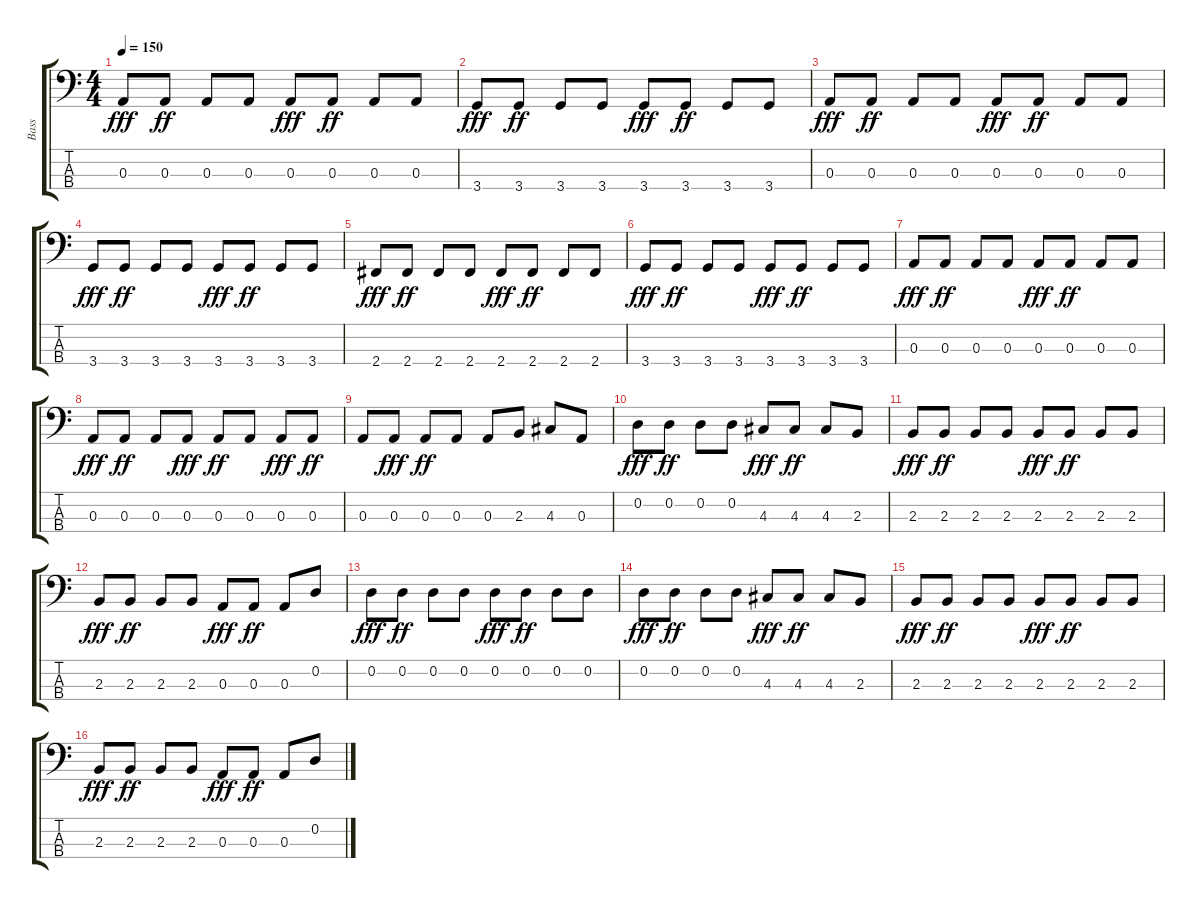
\track ("Bass" "Bass") {instrument electricbasspick}
\staff {score tabs}
\tuning (G2 D2 A1 E1) {hide}
\ts (4 4)
\tempo 150
\clef f4
\ks c
0.3.8{dy fff} 0.3.8{dy ff} 0.3.8 0.3.8 0.3.8{dy fff} 0.3.8{dy ff} 0.3.8 0.3.8 |
3.4.8{dy fff} 3.4.8{dy ff} 3.4.8 3.4.8 3.4.8{dy fff} 3.4.8{dy ff} 3.4.8 3.4.8 |
0.3.8{dy fff} 0.3.8{dy ff} 0.3.8 0.3.8 0.3.8{dy fff} 0.3.8{dy ff} 0.3.8 0.3.8 |
3.4.8{dy fff} 3.4.8{dy ff} 3.4.8 3.4.8 3.4.8{dy fff} 3.4.8{dy ff} 3.4.8 3.4.8 |
2.4.8{dy fff} 2.4.8{dy ff} 2.4.8 2.4.8 2.4.8{dy fff} 2.4.8{dy ff} 2.4.8 2.4.8 |
3.4.8{dy fff} 3.4.8{dy ff} 3.4.8 3.4.8 3.4.8{dy fff} 3.4.8{dy ff} 3.4.8 3.4.8 |
0.3.8{dy fff} 0.3.8{dy ff} 0.3.8 0.3.8 0.3.8{dy fff} 0.3.8{dy ff} 0.3.8 0.3.8 |
0.3.8{dy fff} 0.3.8{dy ff} 0.3.8 0.3.8{dy fff} 0.3.8{dy ff} 0.3.8 0.3.8{dy fff} 0.3.8{dy ff} |
0.3.8 0.3.8{dy fff} 0.3.8{dy ff} 0.3.8 0.3.8 2.3.8 4.3.8 0.3.8 |
0.2.8{dy fff} 0.2.8{dy ff} 0.2.8 0.2.8 4.3.8{dy fff} 4.3.8{dy ff} 4.3.8 2.3.8 |
2.3.8{dy fff} 2.3.8{dy ff} 2.3.8 2.3.8 2.3.8{dy fff} 2.3.8{dy ff} 2.3.8 2.3.8 |
2.3.8{dy fff} 2.3.8{dy ff} 2.3.8 2.3.8 0.3.8{dy fff} 0.3.8{dy ff} 0.3.8 0.2.8 |
0.2.8{dy fff} 0.2.8{dy ff} 0.2.8 0.2.8 0.2.8{dy fff} 0.2.8{dy ff} 0.2.8 0.2.8 |
0.2.8{dy fff} 0.2.8{dy ff} 0.2.8 0.2.8 4.3.8{dy fff} 4.3.8{dy ff} 4.3.8 2.3.8 |
2.3.8{dy fff} 2.3.8{dy ff} 2.3.8 2.3.8 2.3.8{dy fff} 2.3.8{dy ff} 2.3.8 2.3.8 |
2.3.8{dy fff} 2.3.8{dy ff} 2.3.8 2.3.8 0.3.8{dy fff} 0.3.8{dy ff} 0.3.8 0.2.8
